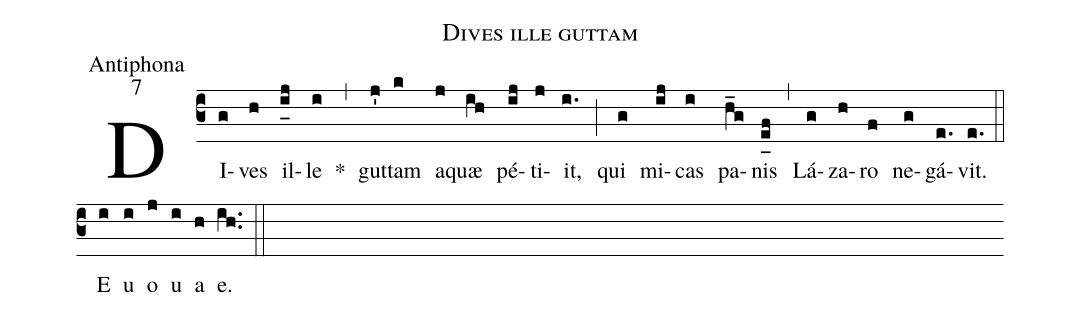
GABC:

name:Dives ille guttam;
office-part:Antiphona;
mode:7;
%%
(c3) DI(g)ves(h) il(i_[uh:l]j)le(i) *(,) gut(j')tam(k) a(j)quæ(ih) pé(ij)ti(j)it,(i.) (;) qui(g) mi(ij)cas(i) pa(h_g)nis(e_[uh:l]f) (,) Lá(g)za(h)ro(f) ne(g)gá(e.)vit.(e.) (::) <eu>E(i) u(i) o(j) u(i) a(h) e.</eu>(ih..) (::)
